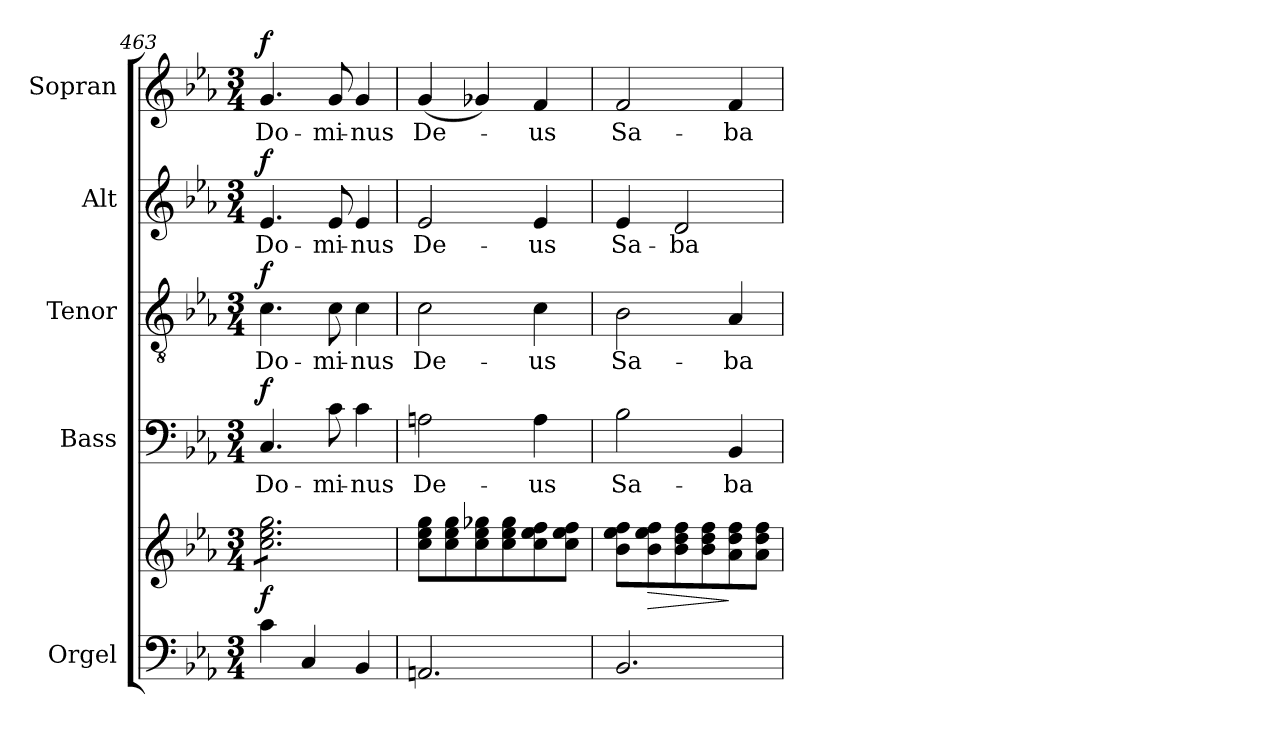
**kern	**kern	**dynam	**kern	**text	**dynam	**kern	**text	**dynam	**kern	**text	**dynam	**kern	**text	**dynam
*part5	*part5	*part5	*part4	*part4	*part4	*part3	*part3	*part3	*part2	*part2	*part2	*part1	*part1	*part1
*staff6	*staff5	*staff5/6	*staff4	*staff4	*staff4	*staff3	*staff3	*staff3	*staff2	*staff2	*staff2	*staff1	*staff1	*staff1
*I"Orgel	*	*	*I"Bass	*	*	*I"Tenor	*	*	*I"Alt	*	*	*I"Sopran	*	*
*I'Org.	*	*	*I'B.	*	*	*I'T.	*	*	*I'A.	*	*	*I'S.	*	*
*clefF4	*clefG2	*	*clefF4	*	*	*clefGv2	*	*	*clefG2	*	*	*clefG2	*	*
*k[b-e-a-]	*k[b-e-a-]	*	*k[b-e-a-]	*	*	*k[b-e-a-]	*	*	*k[b-e-a-]	*	*	*k[b-e-a-]	*	*
*E-:	*E-:	*	*E-:	*	*	*E-:	*	*	*E-:	*	*	*E-:	*	*
*M3/4	*M3/4	*	*M3/4	*	*	*M3/4	*	*	*M3/4	*	*	*M3/4	*	*
=463	=463	=463	=463	=463	=463	=463	=463	=463	=463	=463	=463	=463	=463	=463
!	!	!LO:DY:b	!	!LO:LY:b	!LO:DY:a	!	!LO:LY:b	!LO:DY:a	!	!LO:LY:b	!LO:DY:a	!	!LO:LY:b	!LO:DY:a
*	*tremolo	*	*	*	*	*	*	*	*	*	*	*	*	*
4c\	8cc\ 8ee-\ 8gg\L	f	4.C/	Do-	f	4.c\	Do-	f	4.e-/	Do-	f	4.g/	Do-	f
.	8cc\ 8ee-\ 8gg\	.	.	.	.	.	.	.	.	.	.	.	.	.
4C/	8cc\ 8ee-\ 8gg\	.	.	.	.	.	.	.	.	.	.	.	.	.
!	!	!	!	!LO:LY:b	!	!	!LO:LY:b	!	!	!LO:LY:b	!	!	!LO:LY:b	!
.	8cc\ 8ee-\ 8gg\	.	8c\	-mi-	.	8c\	-mi-	.	8e-/	-mi-	.	8g/	-mi-	.
!	!	!	!	!LO:LY:b	!	!	!LO:LY:b	!	!	!LO:LY:b	!	!	!LO:LY:b	!
4BB-/	8cc\ 8ee-\ 8gg\	.	4c\	-nus	.	4c\	-nus	.	4e-/	-nus	.	4g/	-nus	.
.	8cc\ 8ee-\ 8gg\J	.	.	.	.	.	.	.	.	.	.	.	.	.
*	*Xtremolo	*	*	*	*	*	*	*	*	*	*	*	*	*
=464	=464	=464	=464	=464	=464	=464	=464	=464	=464	=464	=464	=464	=464	=464
!	!	!	!	!LO:LY:b	!	!	!LO:LY:b	!	!	!LO:LY:b	!	!	!LO:LY:b	!
2.AAn/	8cc\ 8ee-\ 8gg\L	.	2An\	De-	.	2c\	De-	.	2e-/	De-	.	(<4g/	De-	.
.	8cc\ 8ee-\ 8gg\	.	.	.	.	.	.	.	.	.	.	.	.	.
.	8cc\ 8ee-\ 8gg-X\	.	.	.	.	.	.	.	.	.	.	4g-X/)	.	.
.	8cc\ 8ee-\ 8gg-\	.	.	.	.	.	.	.	.	.	.	.	.	.
!	!	!	!	!LO:LY:b	!	!	!LO:LY:b	!	!	!LO:LY:b	!	!	!LO:LY:b	!
.	8cc\ 8ee-\ 8ff\	.	4A\	-us	.	4c\	-us	.	4e-/	-us	.	4f/	-us	.
.	8cc\ 8ee-\ 8ff\J	.	.	.	.	.	.	.	.	.	.	.	.	.
=465	=465	=465	=465	=465	=465	=465	=465	=465	=465	=465	=465	=465	=465	=465
!	!	!	!	!LO:LY:b	!	!	!LO:LY:b	!	!	!LO:LY:b	!	!	!LO:LY:b	!
2.BB-/	8b-\ 8ee-\ 8ff\L	.	2B-\	Sa-	.	2B-\	Sa-	.	4e-/	Sa-	.	2f/	Sa-	.
!	!	!LO:HP:b	!	!	!	!	!	!	!	!	!	!	!	!
.	8b-\ 8ee-\ 8ff\	>	.	.	.	.	.	.	.	.	.	.	.	.
!	!	!	!	!	!	!	!	!	!	!LO:LY:b	!	!	!	!
.	8b-\ 8dd\ 8ff\	.	.	.	.	.	.	.	2d/	-ba-	.	.	.	.
.	8b-\ 8dd\ 8ff\	.	.	.	.	.	.	.	.	.	.	.	.	.
!	!	!	!	!LO:LY:b	!	!	!LO:LY:b	!	!	!	!	!	!LO:LY:b	!
.	8a-\ 8dd\ 8ff\	]	4BB-/	-ba-	.	4A-/	-ba-	.	.	.	.	4f/	-ba-	.
.	8a-\ 8dd\ 8ff\J	.	.	.	.	.	.	.	.	.	.	.	.	.
=	=	=	=	=	=	=	=	=	=	=	=	=	=	=
*-	*-	*-	*-	*-	*-	*-	*-	*-	*-	*-	*-	*-	*-	*-
